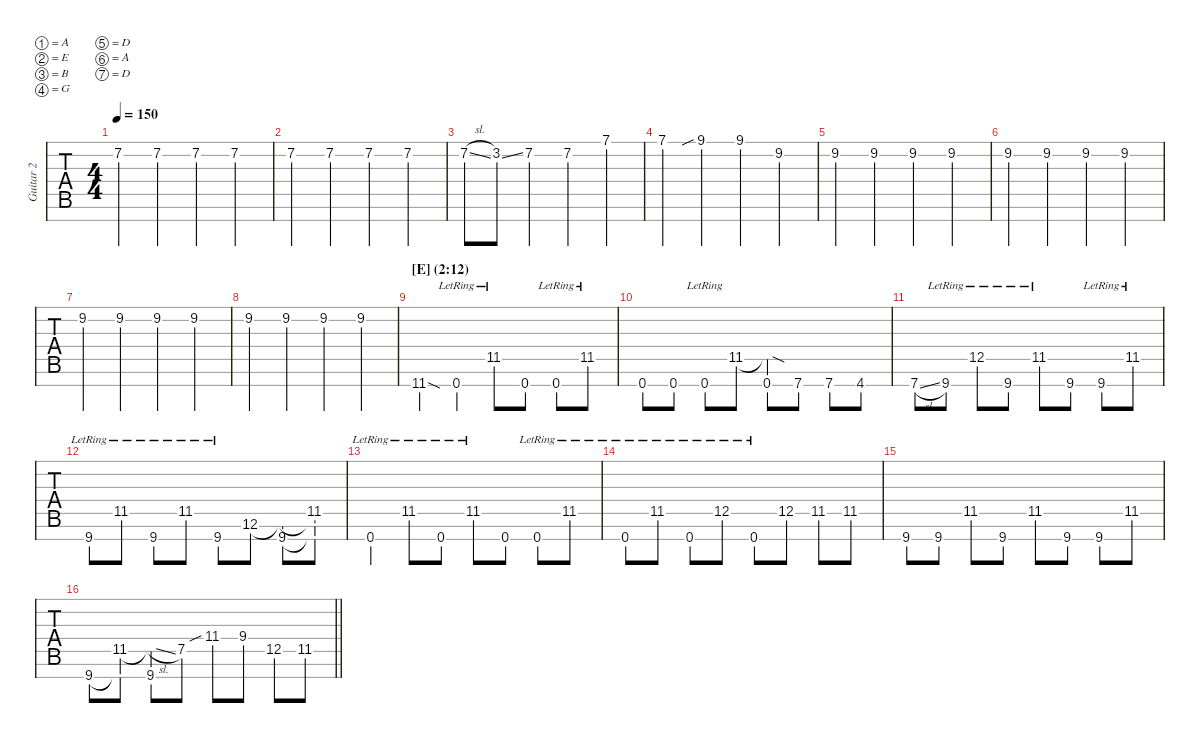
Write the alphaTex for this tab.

\defaultSystemsLayout 2
\hideDynamics
\bracketExtendMode nobrackets
\multiTrackTrackNamePolicy allsystems
\firstSystemTrackNameMode fullname
\otherSystemsTrackNameMode fullname
\otherSystemsTrackNameOrientation horizontal
\track ("Guitar 2" "Gtr. 2") {instrument overdrivenguitar}
\staff {tabs}
\tuning (A3 E3 B2 G2 D2 A1 D1)
\ts (4 4)
\tempo 150
\clef g2
\ks c
7.2.4{dy mf} 7.2.4 7.2.4 7.2.4 |
\scale
1.00269 7.2.4 7.2.4 7.2.4 7.2.4 |
7.2{sl}.8 3.2{ss}.8 7.2.4 7.2.4 7.1.4 |
\scale
0.997308 7.1.4 9.1{sib acc #}.4 9.1{acc #}.4 9.2{acc #}.4 |
9.2{acc #}.4 9.2{acc #}.4 9.2{acc #}.4 9.2{acc #}.4 |
\scale
1.00269 9.2{acc #}.4 9.2{acc #}.4 9.2{acc #}.4 9.2{acc #}.4 |
\scale
1.00155 9.2{acc #}.4 9.2{acc #}.4 9.2{acc #}.4 9.2{acc #}.4 |
\scale
0.99576 9.2{acc #}.4 9.2{acc #}.4 9.2{acc #}.4 9.2{acc #}.4 |
\section ("" "[E] (2:12)")
11.7{sod acc #}.4 0.7{lr}.4 11.5{lr acc #}.8 0.7.8 0.7{lr}.8 11.5{lr acc #}.8 |
\scale
1.00269 0.7.8 0.7.8 0.7{lr}.8 11.5{acc #}.8 (0.7 11.5{sod t acc #}).8 7.7.8 7.7.8 4.7{acc #}.8 |
7.7{sl}.8 9.7{lr}.8 12.5{lr}.8 9.7{lr}.8 11.5{lr acc #}.8 9.7.8 9.7{lr}.8 11.5{lr acc #}.8 |
\scale
0.997308 9.7{lr}.8 11.5{lr acc #}.8 9.7{lr}.8 11.5{lr acc #}.8 9.7{lr}.8 12.6.8 (9.7 12.6{t}).8 (11.5{acc #} 9.7{t} 12.6{t}).8 |
0.7{lr}.4 11.5{lr acc #}.8 0.7{lr}.8 11.5{lr acc #}.8 0.7.8 0.7{lr}.8 11.5{lr acc #}.8 |
\scale
1.00269 0.7{lr}.8 11.5{lr acc #}.8 0.7{lr}.8 12.5{lr}.8 0.7{lr}.8 12.5.8 11.5{acc #}.8 11.5{acc #}.8 |
\scale
1.00155 9.7.8 9.7.8 11.5{acc #}.8 9.7.8 11.5{acc #}.8 9.7.8 9.7.8 11.5{acc #}.8 |
\scale
0.99576
\barLineRight lightlight
9.7.8 (11.5{acc #} 9.7{t}).8 (9.7 11.5{sl t acc #}).8 7.5.8 11.4{sib acc #}.8 9.4.8 12.5.8 11.5{acc #}.8
